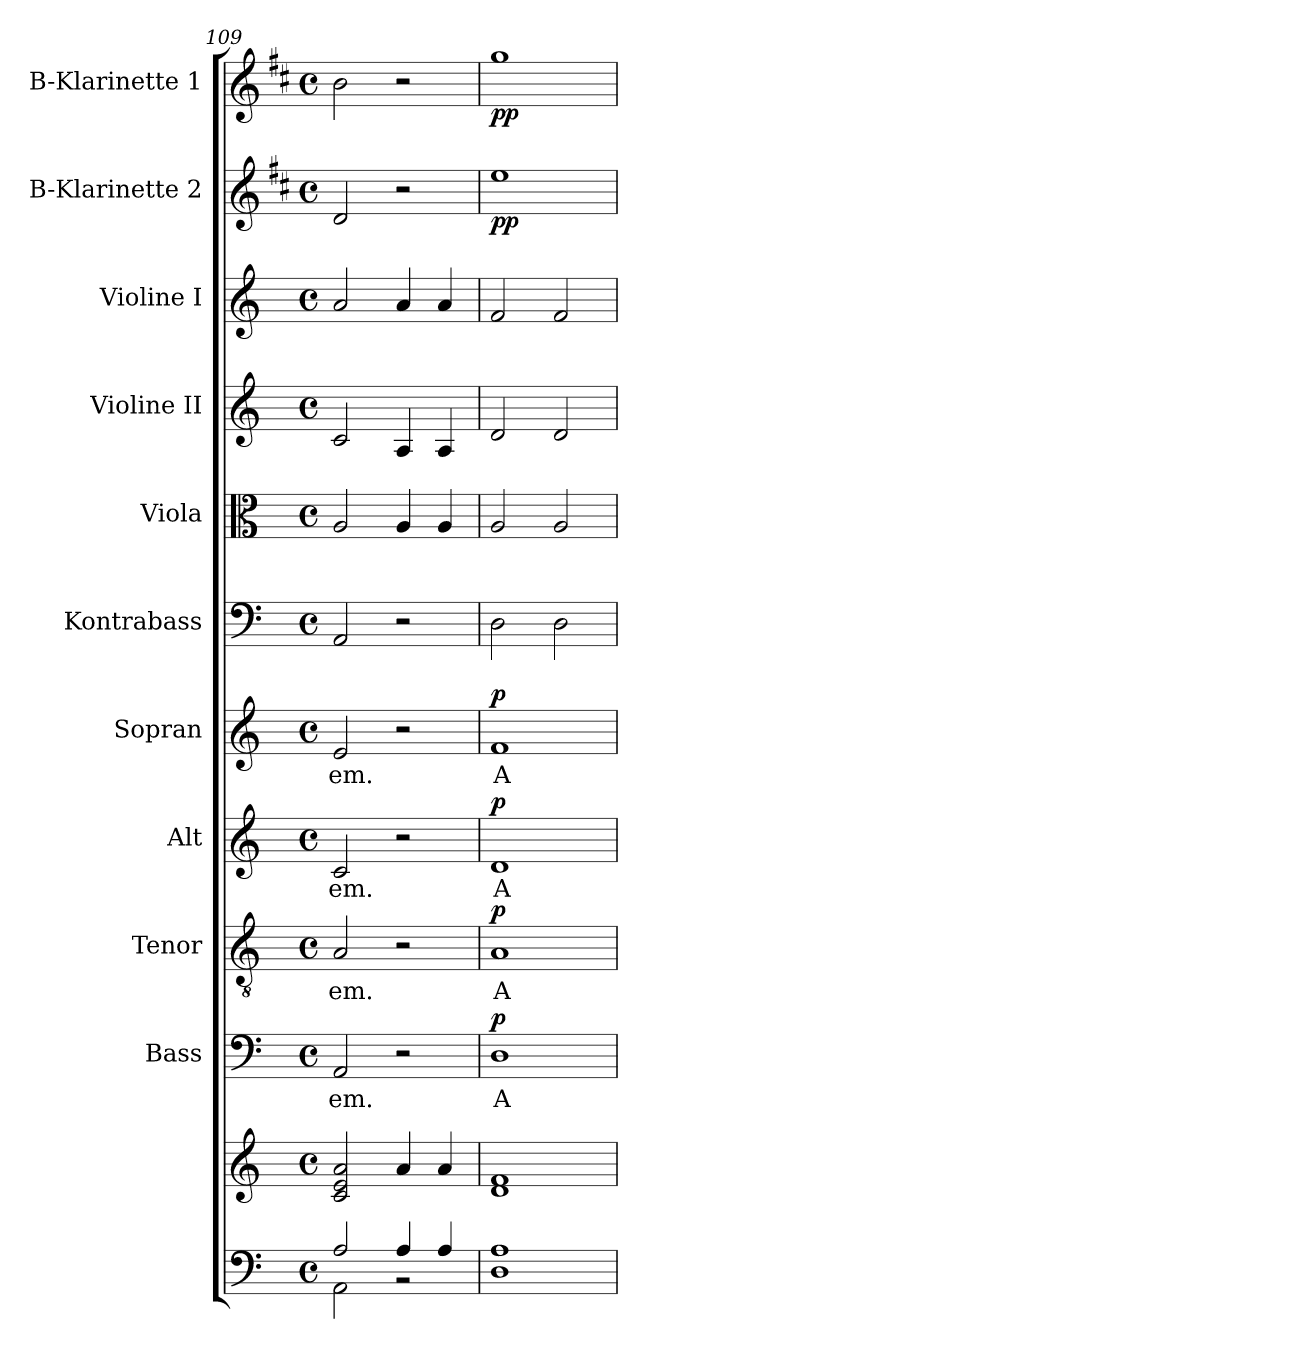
**kern	**kern	**kern	**text	**dynam	**kern	**text	**dynam	**kern	**text	**dynam	**kern	**text	**dynam	**kern	**kern	**kern	**kern	**kern	**dynam	**kern	**dynam
*part11	*part11	*part10	*part10	*part10	*part9	*part9	*part9	*part8	*part8	*part8	*part7	*part7	*part7	*part6	*part5	*part4	*part3	*part2	*part2	*part1	*part1
*staff12	*staff11	*staff10	*staff10	*staff10	*staff9	*staff9	*staff9	*staff8	*staff8	*staff8	*staff7	*staff7	*staff7	*staff6	*staff5	*staff4	*staff3	*staff2	*staff2	*staff1	*staff1
*	*	*I"Bass	*	*	*I"Tenor	*	*	*I"Alt	*	*	*I"Sopran	*	*	*I"Kontrabass	*I"Viola	*I"Violine II	*I"Violine I	*I"B-Klarinette 2	*	*I"B-Klarinette 1	*
*	*	*I'B.	*	*	*I'T.	*	*	*I'A.	*	*	*I'S.	*	*	*I'Kb.	*I'Vla.	*I'Vl. II	*I'Vl. I	*I'B Kl. 2	*	*I'B Kl. 1	*
*clefF4	*clefG2	*clefF4	*	*	*clefGv2	*	*	*clefG2	*	*	*clefG2	*	*	*clefF4	*clefC3	*clefG2	*clefG2	*clefG2	*	*clefG2	*
*	*	*	*	*	*	*	*	*	*	*	*	*	*	*ITrd7c12	*	*	*	*ITrd1c2	*	*ITrd1c2	*
*k[]	*k[]	*k[]	*	*	*k[]	*	*	*k[]	*	*	*k[]	*	*	*k[]	*k[]	*k[]	*k[]	*k[]	*	*k[]	*
*C:	*C:	*C:	*	*	*C:	*	*	*C:	*	*	*C:	*	*	*C:	*C:	*C:	*C:	*C:	*	*C:	*
*M4/4	*M4/4	*M4/4	*	*	*M4/4	*	*	*M4/4	*	*	*M4/4	*	*	*M4/4	*M4/4	*M4/4	*M4/4	*M4/4	*	*M4/4	*
*met(c)	*met(c)	*met(c)	*	*	*met(c)	*	*	*met(c)	*	*	*met(c)	*	*	*met(c)	*met(c)	*met(c)	*met(c)	*met(c)	*	*met(c)	*
=109	=109	=109	=109	=109	=109	=109	=109	=109	=109	=109	=109	=109	=109	=109	=109	=109	=109	=109	=109	=109	=109
*^	*	*	*	*	*	*	*	*	*	*	*	*	*	*	*	*	*	*	*	*	*
!	!	!	!	!LO:LY:b	!	!	!LO:LY:b	!	!	!LO:LY:b	!	!	!LO:LY:b	!	!	!	!	!	!	!	!	!
2A/	2AA\	2c/ 2e/ 2a/	2AA/	-em.	.	2A/	-em.	.	2c/	-em.	.	2e/	-em.	.	2AAA/	2A/	2c/	2a/	2c/	.	2a\	.
4A/	2rBB	4a/	2r	.	.	2r	.	.	2r	.	.	2r	.	.	2r	4A/	4A/	4a/	2r	.	2r	.
4A/	.	4a/	.	.	.	.	.	.	.	.	.	.	.	.	.	4A/	4A/	4a/	.	.	.	.
=110	=110	=110	=110	=110	=110	=110	=110	=110	=110	=110	=110	=110	=110	=110	=110	=110	=110	=110	=110	=110	=110	=110
!	!	!	!	!LO:LY:b	!LO:DY:a	!	!LO:LY:b	!LO:DY:a	!	!LO:LY:b	!LO:DY:a	!	!LO:LY:b	!LO:DY:a	!	!	!	!	!	!LO:DY:b	!	!LO:DY:b
1A	1D	1d 1f	1D	A-	p	1A	A-	p	1d	A-	p	1f	A-	p	2DD\	2A/	2d/	2f/	1dd	pp	1ff	pp
.	.	.	.	.	.	.	.	.	.	.	.	.	.	.	2DD\	2A/	2d/	2f/	.	.	.	.
*v	*v	*	*	*	*	*	*	*	*	*	*	*	*	*	*	*	*	*	*	*	*	*
=	=	=	=	=	=	=	=	=	=	=	=	=	=	=	=	=	=	=	=	=	=
*-	*-	*-	*-	*-	*-	*-	*-	*-	*-	*-	*-	*-	*-	*-	*-	*-	*-	*-	*-	*-	*-
